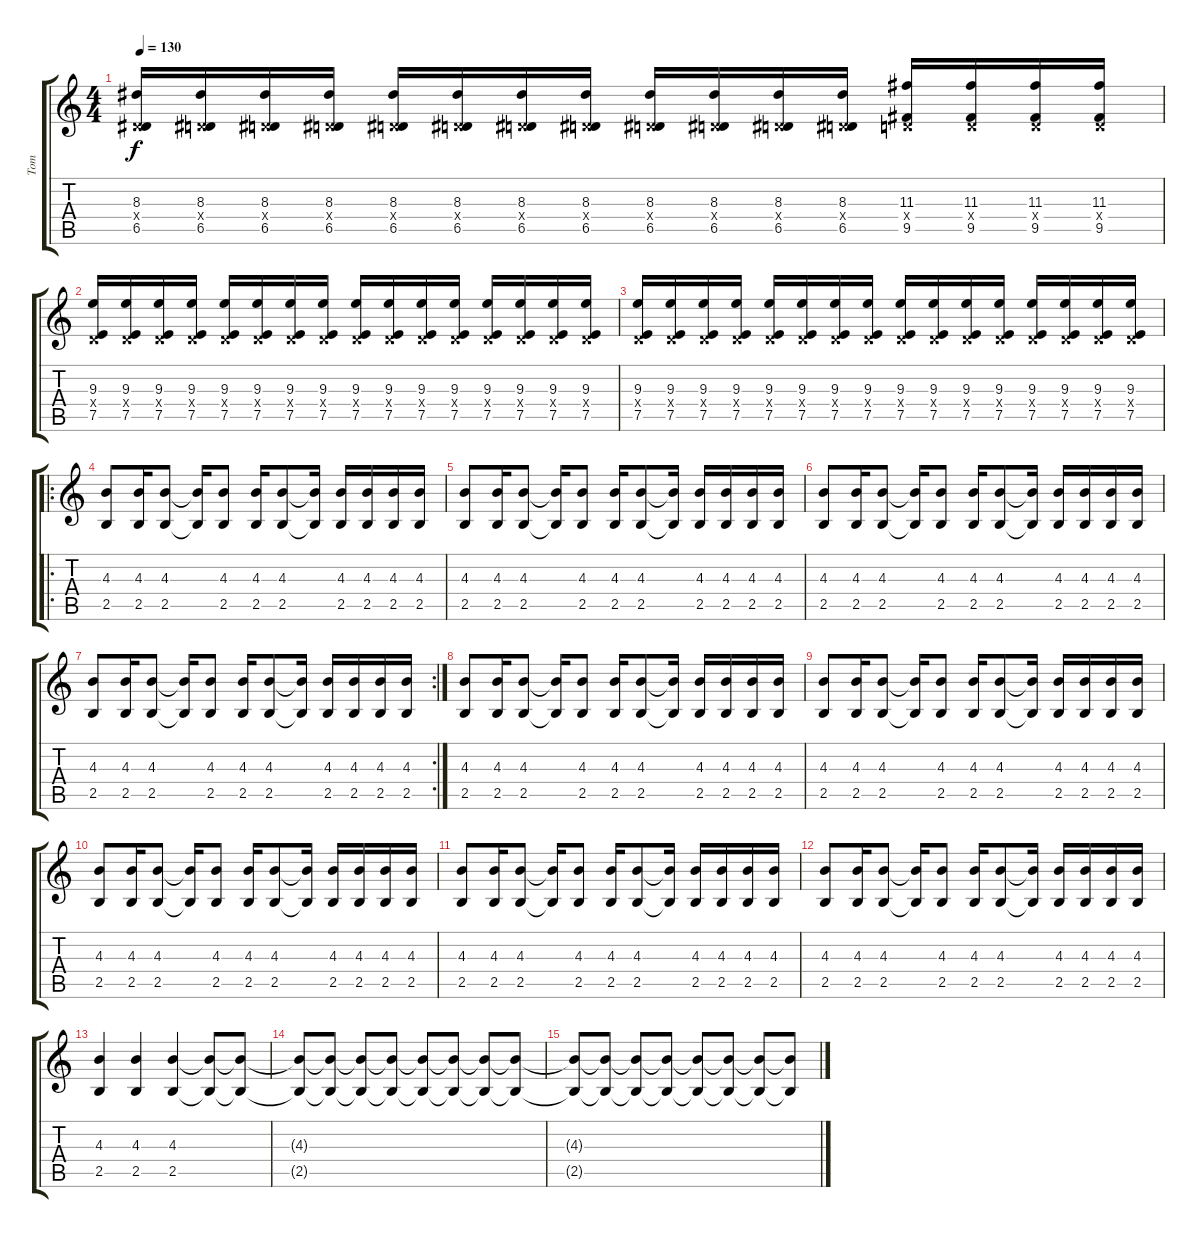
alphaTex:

\track ("Tom" "Tom") {instrument distortionguitar}
\staff {score tabs}
\tuning (E4 B3 G3 D3 A2 E2) {hide}
\ts (4 4)
\tempo 130
\clef g2
\ks c
(8.3 0.4{x} 6.5).16{dy f} (8.3 0.4{x} 6.5).16 (8.3 0.4{x} 6.5).16 (8.3 0.4{x} 6.5).16 (8.3 0.4{x} 6.5).16 (8.3 0.4{x} 6.5).16 (8.3 0.4{x} 6.5).16 (8.3 0.4{x} 6.5).16 (8.3 0.4{x} 6.5).16 (8.3 0.4{x} 6.5).16 (8.3 0.4{x} 6.5).16 (8.3 0.4{x} 6.5).16 (11.3 0.4{x} 9.5).16 (11.3 0.4{x} 9.5).16 (11.3 0.4{x} 9.5).16 (11.3 0.4{x} 9.5).16 |
(9.3 0.4{x} 7.5).16 (9.3 0.4{x} 7.5).16 (9.3 0.4{x} 7.5).16 (9.3 0.4{x} 7.5).16 (9.3 0.4{x} 7.5).16 (9.3 0.4{x} 7.5).16 (9.3 0.4{x} 7.5).16 (9.3 0.4{x} 7.5).16 (9.3 0.4{x} 7.5).16 (9.3 0.4{x} 7.5).16 (9.3 0.4{x} 7.5).16 (9.3 0.4{x} 7.5).16 (9.3 0.4{x} 7.5).16 (9.3 0.4{x} 7.5).16 (9.3 0.4{x} 7.5).16 (9.3 0.4{x} 7.5).16 |
(9.3 0.4{x} 7.5).16 (9.3 0.4{x} 7.5).16 (9.3 0.4{x} 7.5).16 (9.3 0.4{x} 7.5).16 (9.3 0.4{x} 7.5).16 (9.3 0.4{x} 7.5).16 (9.3 0.4{x} 7.5).16 (9.3 0.4{x} 7.5).16 (9.3 0.4{x} 7.5).16 (9.3 0.4{x} 7.5).16 (9.3 0.4{x} 7.5).16 (9.3 0.4{x} 7.5).16 (9.3 0.4{x} 7.5).16 (9.3 0.4{x} 7.5).16 (9.3 0.4{x} 7.5).16 (9.3 0.4{x} 7.5).16 |
\ro
(4.3 2.5).8 (4.3 2.5).16 (4.3 2.5).8 (4.3{t} 2.5{t}).16 (4.3 2.5).8 (4.3 2.5).16 (4.3 2.5).8 (4.3{t} 2.5{t}).16 (4.3 2.5).16 (4.3 2.5).16 (4.3 2.5).16 (4.3 2.5).16 |
(4.3 2.5).8 (4.3 2.5).16 (4.3 2.5).8 (4.3{t} 2.5{t}).16 (4.3 2.5).8 (4.3 2.5).16 (4.3 2.5).8 (4.3{t} 2.5{t}).16 (4.3 2.5).16 (4.3 2.5).16 (4.3 2.5).16 (4.3 2.5).16 |
(4.3 2.5).8 (4.3 2.5).16 (4.3 2.5).8 (4.3{t} 2.5{t}).16 (4.3 2.5).8 (4.3 2.5).16 (4.3 2.5).8 (4.3{t} 2.5{t}).16 (4.3 2.5).16 (4.3 2.5).16 (4.3 2.5).16 (4.3 2.5).16 |
\rc 2
(4.3 2.5).8 (4.3 2.5).16 (4.3 2.5).8 (4.3{t} 2.5{t}).16 (4.3 2.5).8 (4.3 2.5).16 (4.3 2.5).8 (4.3{t} 2.5{t}).16 (4.3 2.5).16 (4.3 2.5).16 (4.3 2.5).16 (4.3 2.5).16 |
(4.3 2.5).8 (4.3 2.5).16 (4.3 2.5).8 (4.3{t} 2.5{t}).16 (4.3 2.5).8 (4.3 2.5).16 (4.3 2.5).8 (4.3{t} 2.5{t}).16 (4.3 2.5).16 (4.3 2.5).16 (4.3 2.5).16 (4.3 2.5).16 |
(4.3 2.5).8 (4.3 2.5).16 (4.3 2.5).8 (4.3{t} 2.5{t}).16 (4.3 2.5).8 (4.3 2.5).16 (4.3 2.5).8 (4.3{t} 2.5{t}).16 (4.3 2.5).16 (4.3 2.5).16 (4.3 2.5).16 (4.3 2.5).16 |
(4.3 2.5).8 (4.3 2.5).16 (4.3 2.5).8 (4.3{t} 2.5{t}).16 (4.3 2.5).8 (4.3 2.5).16 (4.3 2.5).8 (4.3{t} 2.5{t}).16 (4.3 2.5).16 (4.3 2.5).16 (4.3 2.5).16 (4.3 2.5).16 |
(4.3 2.5).8 (4.3 2.5).16 (4.3 2.5).8 (4.3{t} 2.5{t}).16 (4.3 2.5).8 (4.3 2.5).16 (4.3 2.5).8 (4.3{t} 2.5{t}).16 (4.3 2.5).16 (4.3 2.5).16 (4.3 2.5).16 (4.3 2.5).16 |
(4.3 2.5).8 (4.3 2.5).16 (4.3 2.5).8 (4.3{t} 2.5{t}).16 (4.3 2.5).8 (4.3 2.5).16 (4.3 2.5).8 (4.3{t} 2.5{t}).16 (4.3 2.5).16 (4.3 2.5).16 (4.3 2.5).16 (4.3 2.5).16 |
(4.3 2.5).4 (4.3 2.5).4 (4.3 2.5).4 (4.3{t} 2.5{t}).8 (4.3{t} 2.5{t}).8 |
(4.3{t} 2.5{t}).8 (4.3{t} 2.5{t}).8 (4.3{t} 2.5{t}).8{volume 12} (4.3{t} 2.5{t}).8 (4.3{t} 2.5{t}).8 (4.3{t} 2.5{t}).8 (4.3{t} 2.5{t}).8{volume 10} (4.3{t} 2.5{t}).8{volume 9} |
(4.3{t} 2.5{t}).8{volume 8} (4.3{t} 2.5{t}).8 (4.3{t} 2.5{t}).8{volume 6} (4.3{t} 2.5{t}).8 (4.3{t} 2.5{t}).8{volume 4} (4.3{t} 2.5{t}).8 (4.3{t} 2.5{t}).8{volume 2} (4.3{t} 2.5{t}).8
